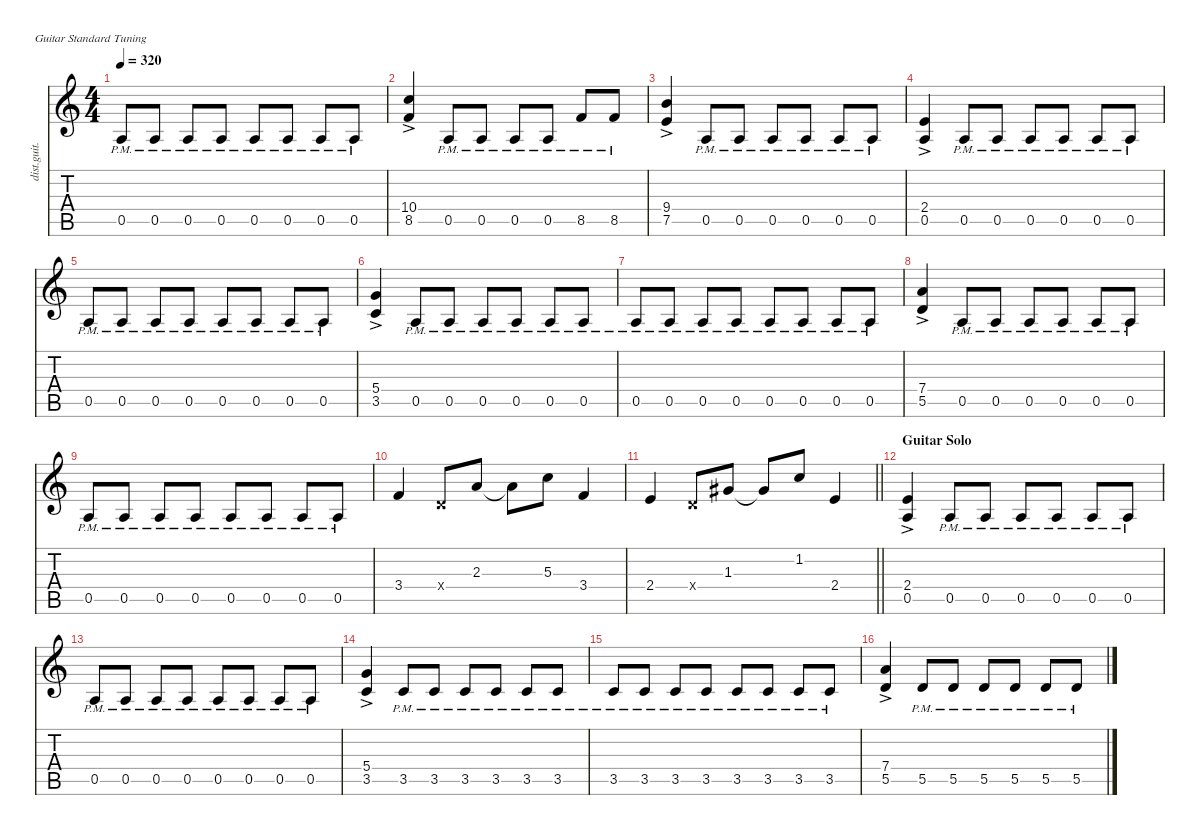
\defaultSystemsLayout 4
\hideDynamics
\bracketExtendMode nobrackets
\track ("Dave Mustaine" "dist.guit.") {instrument distortionguitar}
\staff {score tabs}
\tuning (E4 B3 G3 D3 A2 E2)
\ts (4 4)
\tempo 320
\clef g2
\ks c
0.5{pm}.8{dy f} 0.5{pm}.8 0.5{pm}.8 0.5{pm}.8 0.5{pm}.8 0.5{pm}.8 0.5{pm}.8 0.5{pm}.8 |
(10.4{ac} 8.5{ac}).4 0.5{pm}.8 0.5{pm}.8 0.5{pm}.8 0.5{pm}.8 8.5{pm}.8 8.5{pm}.8 |
(9.4{ac} 7.5{ac}).4 0.5{pm}.8 0.5{pm}.8 0.5{pm}.8 0.5{pm}.8 0.5{pm}.8 0.5{pm}.8 |
(2.4{ac} 0.5{ac}).4 0.5{pm}.8 0.5{pm}.8 0.5{pm}.8 0.5{pm}.8 0.5{pm}.8 0.5{pm}.8 |
0.5{pm}.8 0.5{pm}.8 0.5{pm}.8 0.5{pm}.8 0.5{pm}.8 0.5{pm}.8 0.5{pm}.8 0.5{pm}.8 |
(5.4{ac} 3.5{ac}).4 0.5{pm}.8 0.5{pm}.8 0.5{pm}.8 0.5{pm}.8 0.5{pm}.8 0.5{pm}.8 |
0.5{pm}.8 0.5{pm}.8 0.5{pm}.8 0.5{pm}.8 0.5{pm}.8 0.5{pm}.8 0.5{pm}.8 0.5{pm}.8 |
(7.4{ac} 5.5{ac}).4 0.5{pm}.8 0.5{pm}.8 0.5{pm}.8 0.5{pm}.8 0.5{pm}.8 0.5{pm}.8 |
0.5{pm}.8 0.5{pm}.8 0.5{pm}.8 0.5{pm}.8 0.5{pm}.8 0.5{pm}.8 0.5{pm}.8 0.5{pm}.8 |
3.4.4 0.4{x}.8 2.3.8 2.3{t}.8 5.3.8 3.4.4 |
\barLineRight lightlight
2.4.4 0.4{x}.8 1.3{acc #}.8 1.3{t acc #}.8 1.2.8 2.4.4 |
\section ("" "Guitar Solo")
(2.4{ac} 0.5{ac}).4 0.5{pm}.8 0.5{pm}.8 0.5{pm}.8 0.5{pm}.8 0.5{pm}.8 0.5{pm}.8 |
0.5{pm}.8 0.5{pm}.8 0.5{pm}.8 0.5{pm}.8 0.5{pm}.8 0.5{pm}.8 0.5{pm}.8 0.5{pm}.8 |
(5.4{ac} 3.5{ac}).4 3.5{pm}.8 3.5{pm}.8 3.5{pm}.8 3.5{pm}.8 3.5{pm}.8 3.5{pm}.8 |
3.5{pm}.8 3.5{pm}.8 3.5{pm}.8 3.5{pm}.8 3.5{pm}.8 3.5{pm}.8 3.5{pm}.8 3.5{pm}.8 |
(7.4{ac} 5.5{ac}).4 5.5{pm}.8 5.5{pm}.8 5.5{pm}.8 5.5{pm}.8 5.5{pm}.8 5.5{pm}.8
